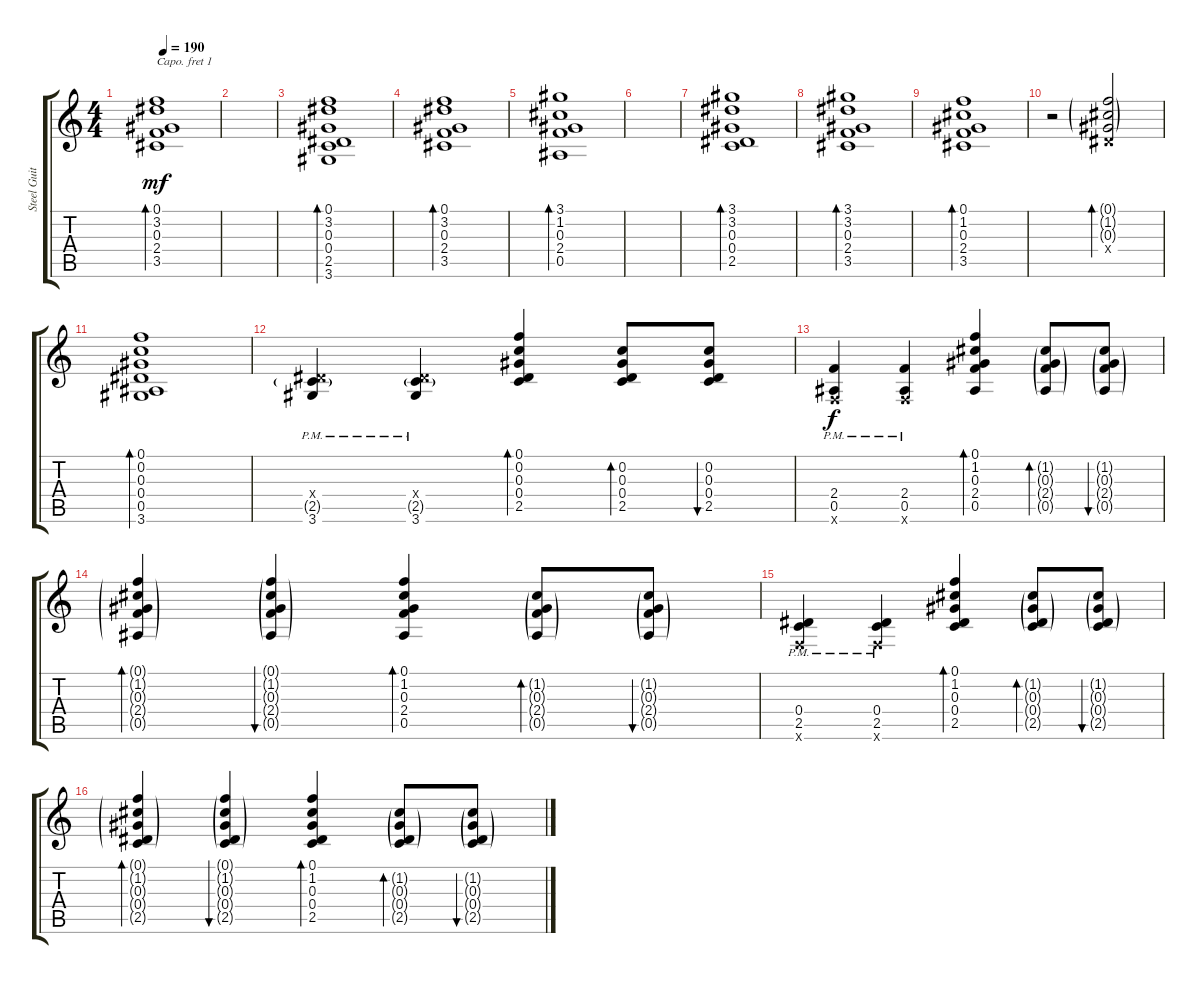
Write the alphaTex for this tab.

\track ("Steel Guitar" "Steel Guit") {instrument acousticguitarsteel}
\staff {score tabs}
\capo 1
\tuning (E4 B3 G3 D3 A2 E2) {hide}
\ts (4 4)
\tempo 190
\clef g2
\ks c
(0.1 3.2 0.3 2.4 3.5).1{bd 30 dy mf} |
|
(0.1 3.2 0.3 0.4 2.5 3.6).1{bd 30} |
(0.1 3.2 0.3 2.4 3.5).1{bd 30} |
(3.1 1.2 0.3 2.4 0.5).1{bd 30} |
|
(3.1 3.2 0.3 0.4 2.5).1{bd 30} |
(3.1 3.2 0.3 2.4 3.5).1{bd 30} |
(0.1 1.2 0.3 2.4 3.5).1{bd 30} |
r.2 (0.1{g} 1.2{g} 0.3{g} 0.4{x}).2{bd 30} |
(0.1 0.2 0.3 0.4 0.5 3.6).1{bd 30} |
(0.4{x} 2.5{g} 3.6{pm}).4 (0.4{x} 2.5{g} 3.6{pm}).4 (0.1 0.2 0.3 0.4 2.5).4{bd 30} (0.2 0.3 0.4 2.5).8{bd 30} (0.2 0.3 0.4 2.5).8{bu 30} |
(2.4 0.5{pm} 0.6{x}).4{dy f} (2.4 0.5{pm} 0.6{x}).4 (0.1 1.2 0.3 2.4 0.5).4{bd 30} (1.2{g} 0.3{g} 2.4{g} 0.5{g}).8{bd 30} (1.2{g} 0.3{g} 2.4{g} 0.5{g}).8{bu 30} |
(0.1{g} 1.2{g} 0.3{g} 2.4{g} 0.5{g}).4{bd 30} (0.1{g} 1.2{g} 0.3{g} 2.4{g} 0.5{g}).4{bu 30} (0.1 1.2 0.3 2.4 0.5).4{bd 30} (1.2{g} 0.3{g} 2.4{g} 0.5{g}).8{bd 30} (1.2{g} 0.3{g} 2.4{g} 0.5{g}).8{bu 30} |
(0.4{pm} 2.5 0.6{x}).4 (0.4{pm} 2.5 0.6{x}).4 (0.1 1.2 0.3 0.4 2.5).4{bd 30} (1.2{g} 0.3{g} 0.4{g} 2.5{g}).8{bd 30} (1.2{g} 0.3{g} 0.4{g} 2.5{g}).8{bu 30} |
(0.1{g} 1.2{g} 0.3{g} 0.4{g} 2.5{g}).4{bd 30} (0.1{g} 1.2{g} 0.3{g} 0.4{g} 2.5{g}).4{bu 30} (0.1 1.2 0.3 0.4 2.5).4{bd 30} (1.2{g} 0.3{g} 0.4{g} 2.5{g}).8{bd 30} (1.2{g} 0.3{g} 0.4{g} 2.5{g}).8{bu 30}
